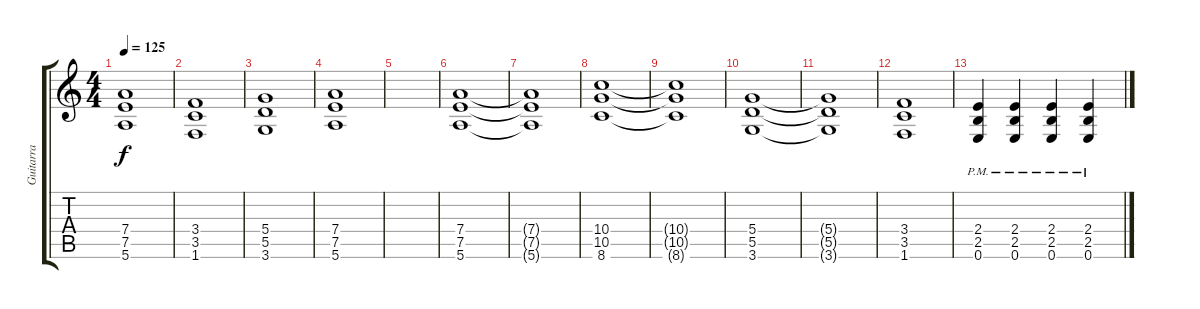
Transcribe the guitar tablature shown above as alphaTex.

\track ("Guitarra" "Guitarra") {instrument overdrivenguitar}
\staff {score tabs}
\tuning (E4 B3 G3 D3 A2 E2) {hide}
\ts (4 4)
\tempo 125
\clef g2
\ks c
(7.4{t} 7.5{t} 5.6{t}).1{dy f} |
(3.4 3.5 1.6).1 |
(5.4 5.5 3.6).1 |
(7.4 7.5 5.6).1 |
|
(7.4 7.5 5.6).1 |
(7.4{t} 7.5{t} 5.6{t}).1 |
(10.4 10.5 8.6).1 |
(10.4{t} 10.5{t} 8.6{t}).1 |
(5.4 5.5 3.6).1 |
(5.4{t} 5.5{t} 3.6{t}).1 |
(3.4 3.5 1.6).1 |
(2.4{pm} 2.5{pm} 0.6).4 (2.4{pm} 2.5{pm} 0.6).4 (2.4{pm} 2.5{pm} 0.6).4 (2.4{pm} 2.5{pm} 0.6).4
